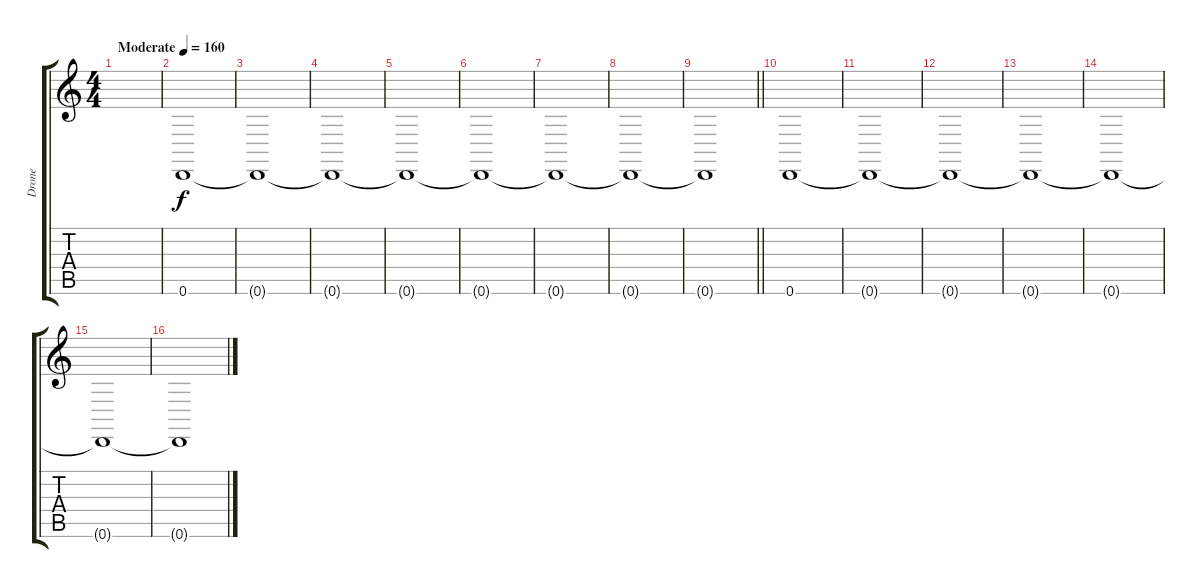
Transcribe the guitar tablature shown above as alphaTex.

\track ("Drone" "Drone") {instrument stringensemble1}
\staff {score tabs}
\tuning (E4 B3 G3 D3 A2 D2) {hide}
\ts (4 4)
\tempo (160 "Moderate")
\clef g2
\ks c
|
0.6.1 |
0.6{t}.1 |
0.6{t}.1 |
0.6{t}.1 |
0.6{t}.1 |
0.6{t}.1 |
0.6{t}.1 |
\barLineRight lightlight
0.6{t}.1 |
0.6.1 |
0.6{t}.1 |
0.6{t}.1 |
0.6{t}.1 |
0.6{t}.1 |
0.6{t}.1 |
0.6{t}.1
